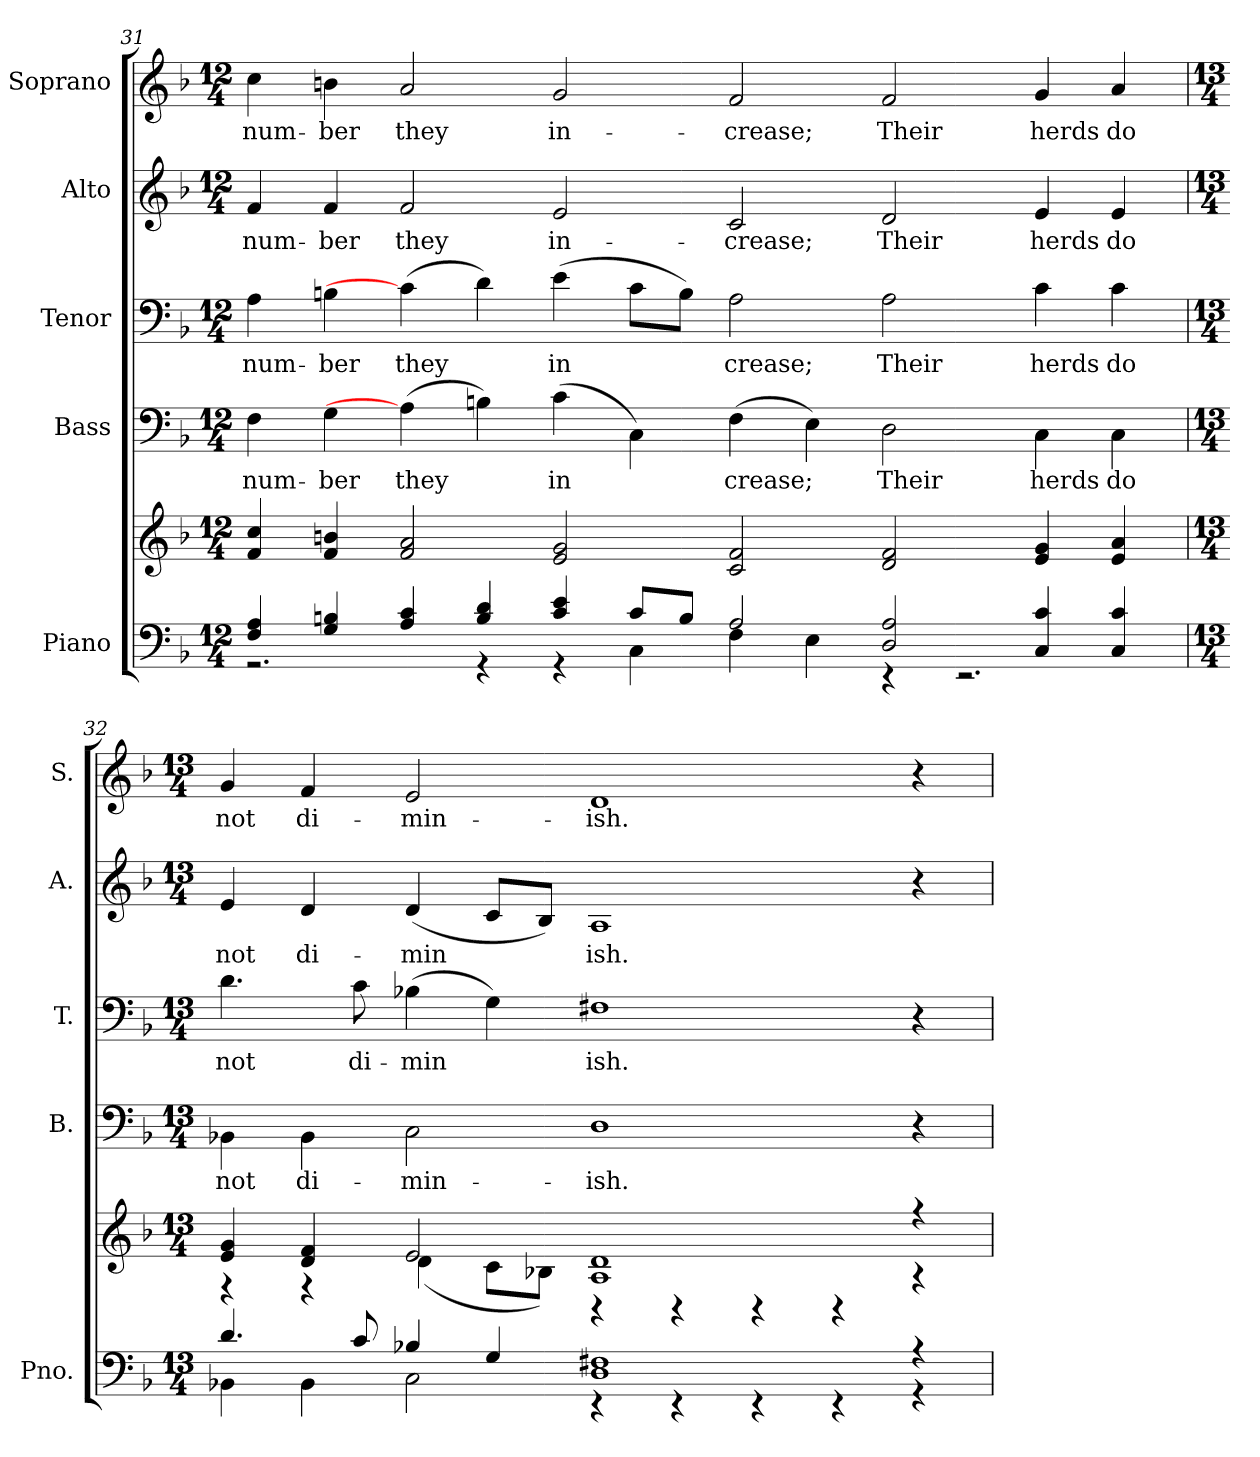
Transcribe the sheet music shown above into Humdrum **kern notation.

**kern	**kern	**kern	**text	**kern	**text	**kern	**text	**kern	**text
*part5	*part5	*part4	*part4	*part3	*part3	*part2	*part2	*part1	*part1
*staff6	*staff5	*staff4	*staff4	*staff3	*staff3	*staff2	*staff2	*staff1	*staff1
*I"Piano	*	*I"Bass	*	*I"Tenor	*	*I"Alto	*	*I"Soprano	*
*I'Pno.	*	*I'B.	*	*I'T.	*	*I'A.	*	*I'S.	*
!!LO:PB:g=z
*clefF4	*clefG2	*clefF4	*	*clefF4	*	*clefG2	*	*clefG2	*
*k[b-]	*k[b-]	*k[b-]	*	*k[b-]	*	*k[b-]	*	*k[b-]	*
*F:	*F:	*F:	*	*F:	*	*F:	*	*F:	*
*M12/4	*M12/4	*M12/4	*	*M12/4	*	*M12/4	*	*M12/4	*
=31	=31	=31	=31	=31	=31	=31	=31	=31	=31
*^	*	*	*	*	*	*	*	*	*
!	!	!	!	!LO:LY:b:color=#000000	!	!	!	!	!	!
!	!	!	!	!	!	!LO:LY:b:color=#000000	!	!	!	!
!	!	!	!	!	!	!	!	!LO:LY:b:color=#000000	!	!
!	!	!	!	!	!	!	!	!	!	!LO:LY:b:color=#000000
4Fi/ 4Ai	2.r	4fi/ 4cci	4Fi\	num-	4Ai\	num-	4fi/	num-	4cci\	num-
!	!	!	!	!LO:LY:b:color=#000000	!	!	!	!	!	!
!	!	!	!	!	!	!LO:LY:b:color=#000000	!	!	!	!
!	!	!	!	!	!	!	!	!LO:LY:b:color=#000000	!	!
!	!	!	!	!	!	!	!	!	!	!LO:LY:b:color=#000000
4Gi/ 4Bni	.	4fi/ 4bni	4Gi\	-ber	4Bni\	-ber	4fi/	-ber	4bni\	-ber
!	!	!	!	!LO:LY:b:color=#000000	!	!	!	!	!	!
!	!	!	!	!	!	!LO:LY:b:color=#000000	!	!	!	!
!	!	!	!	!	!	!	!	!LO:LY:b:color=#000000	!	!
!	!	!	!	!	!	!	!	!	!	!LO:LY:b:color=#000000
4Ai/ 4ci	.	2fi/ 2ai	(4Ai\]	they	(4ci\]	they	2fi/	they	2ai/	they
4Bi/ 4di	4r	.	4Bni\)	.	4di\)	.	.	.	.	.
!	!	!	!	!LO:LY:b:color=#000000	!	!	!	!	!	!
!	!	!	!	!	!	!LO:LY:b:color=#000000	!	!	!	!
!	!	!	!	!	!	!	!	!LO:LY:b:color=#000000	!	!
!	!	!	!	!	!	!	!	!	!	!LO:LY:b:color=#000000
4ci/ 4ei	4r	2ei/ 2gi	(4ci\	in	(4ei\	in	2ei/	in-	2gi/	in-
8ci/L	4Ci\	.	4Ci\)	.	8ci\L	.	.	.	.	.
8Bi/J	.	.	.	.	8Bi\J)	.	.	.	.	.
!	!	!	!	!LO:LY:b:color=#000000	!	!	!	!	!	!
!	!	!	!	!	!	!LO:LY:b:color=#000000	!	!	!	!
!	!	!	!	!	!	!	!	!LO:LY:b:color=#000000	!	!
!	!	!	!	!	!	!	!	!	!	!LO:LY:b:color=#000000
2Ai/	4Fi\	2ci/ 2fi	(4Fi\	crease;	2Ai\	crease;	2ci/	-crease;	2fi/	-crease;
.	4Ei\	.	4Ei\)	.	.	.	.	.	.	.
!	!	!	!	!LO:LY:b:color=#000000	!	!	!	!	!	!
!	!	!	!	!	!	!LO:LY:b:color=#000000	!	!	!	!
!	!	!	!	!	!	!	!	!LO:LY:b:color=#000000	!	!
!	!	!	!	!	!	!	!	!	!	!LO:LY:b:color=#000000
2Di/ 2Ai	4r	2di/ 2fi	2Di\	Their	2Ai\	Their	2di/	Their	2fi/	Their
.	2.r	.	.	.	.	.	.	.	.	.
!	!	!	!	!LO:LY:b:color=#000000	!	!	!	!	!	!
!	!	!	!	!	!	!LO:LY:b:color=#000000	!	!	!	!
!	!	!	!	!	!	!	!	!LO:LY:b:color=#000000	!	!
!	!	!	!	!	!	!	!	!	!	!LO:LY:b:color=#000000
4Ci/ 4ci	.	4ei/ 4gi	4Ci\	herds	4ci\	herds	4ei/	herds	4gi/	herds
!	!	!	!	!LO:LY:b:color=#000000	!	!	!	!	!	!
!	!	!	!	!	!	!LO:LY:b:color=#000000	!	!	!	!
!	!	!	!	!	!	!	!	!LO:LY:b:color=#000000	!	!
!	!	!	!	!	!	!	!	!	!	!LO:LY:b:color=#000000
4Ci/ 4ci	.	4ei/ 4ai	4Ci\	do	4ci\	do	4ei/	do	4ai/	do
!!LO:PB:g=z
=32	=32	=32	=32	=32	=32	=32	=32	=32	=32	=32
*M13/4	*	*M13/4	*M13/4	*	*M13/4	*	*M13/4	*	*M13/4	*
*	*	*^	*	*	*	*	*	*	*	*
!	!	!	!	!	!LO:LY:b:color=#000000	!	!	!	!	!	!
!	!	!	!	!	!	!	!LO:LY:b:color=#000000	!	!	!	!
!	!	!	!	!	!	!	!	!	!LO:LY:b:color=#000000	!	!
!	!	!	!	!	!	!	!	!	!	!	!LO:LY:b:color=#000000
4.di/	4BB-Xi\	4ei/ 4gi	4r	4BB-Xi\	not	4.di\	not	4ei/	not	4gi/	not
!	!	!	!	!	!LO:LY:b:color=#000000	!	!	!	!	!	!
!	!	!	!	!	!	!	!	!	!LO:LY:b:color=#000000	!	!
!	!	!	!	!	!	!	!	!	!	!	!LO:LY:b:color=#000000
.	4BB-i\	4di/ 4fi	4r	4BB-i\	di-	.	.	4di/	di-	4fi/	di-
!	!	!	!	!	!	!	!LO:LY:b:color=#000000	!	!	!	!
8ci/	.	.	.	.	.	8ci\	di-	.	.	.	.
!	!	!	!	!	!LO:LY:b:color=#000000	!	!	!	!	!	!
!	!	!	!	!	!	!	!LO:LY:b:color=#000000	!	!	!	!
!	!	!	!	!	!	!	!	!	!LO:LY:b:color=#000000	!	!
!	!	!	!	!	!	!	!	!	!	!	!LO:LY:b:color=#000000
4B-Xi/	2Ci\	2ei/	(4di\	2Ci\	-min-	(4B-Xi\	-min	(4di/	-min	2ei/	-min-
4Gi/	.	.	8ci\L	.	.	4Gi\)	.	8ci/L	.	.	.
.	.	.	8B-Xi\J)	.	.	.	.	8B-i/J)	.	.	.
!	!	!	!	!	!LO:LY:b:color=#000000	!	!	!	!	!	!
!	!	!	!	!	!	!	!LO:LY:b:color=#000000	!	!	!	!
!	!	!	!	!	!	!	!	!	!LO:LY:b:color=#000000	!	!
!	!	!	!	!	!	!	!	!	!	!	!LO:LY:b:color=#000000
1Di 1F#Xi	4r	1Ai 1di	4r	1Di	-ish.	1F#Xi	ish.	1Ai	ish.	1di	-ish.
.	4r	.	4r	.	.	.	.	.	.	.	.
.	4r	.	4r	.	.	.	.	.	.	.	.
.	4r	.	4r	.	.	.	.	.	.	.	.
4r	4r	4r	4r	4r	.	4r	.	4r	.	4r	.
*v	*v	*	*	*	*	*	*	*	*	*	*
*	*v	*v	*	*	*	*	*	*	*	*
=	=	=	=	=	=	=	=	=	=
*-	*-	*-	*-	*-	*-	*-	*-	*-	*-
